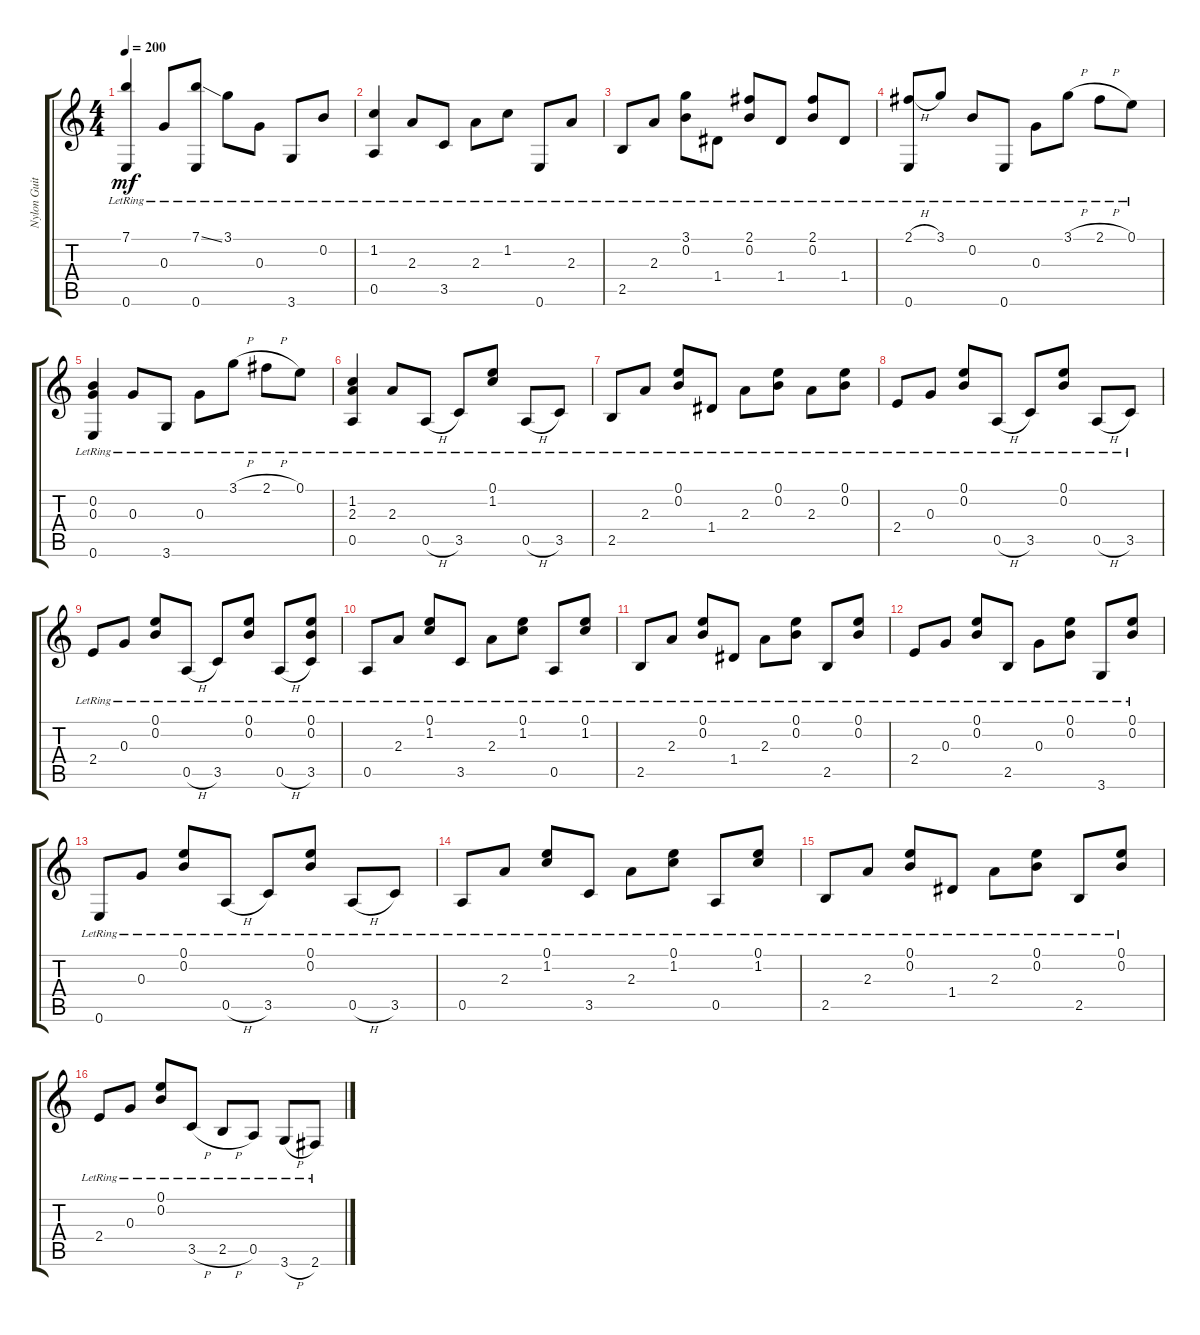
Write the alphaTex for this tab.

\track ("Nylon Guitar" "Nylon Guit") {instrument acousticguitarnylon}
\staff {score tabs}
\tuning (E4 B3 G3 D3 A2 E2) {hide}
\ts (4 4)
\tempo 200
\clef g2
\ks c
(7.1{lr} 0.6{lr}).4{dy mf} 0.3{lr}.8 (7.1{ss lr} 0.6{lr}).8 3.1{lr}.8 0.3{lr}.8 3.6{lr}.8 0.2{lr}.8 |
(1.2{lr} 0.5{lr}).4 2.3{lr}.8 3.5{lr}.8 2.3{lr}.8 1.2{lr}.8 0.6{lr}.8 2.3{lr}.8 |
2.5{lr}.8 2.3{lr}.8 (3.1{lr} 0.2{lr}).8 1.4{lr}.8 (2.1{lr} 0.2{lr}).8 1.4{lr}.8 (2.1{lr} 0.2{lr}).8 1.4{lr}.8 |
(2.1{h lr} 0.6{lr}).8 3.1{lr}.8 0.2{lr}.8 0.6{lr}.8 0.3{lr}.8 3.1{h lr}.8 2.1{h lr}.8 0.1{lr}.8 |
(0.2{lr} 0.3{lr} 0.6{lr}).4 0.3{lr}.8 3.6{lr}.8 0.3{lr}.8 3.1{h lr}.8 2.1{h lr}.8 0.1{lr}.8 |
(1.2{lr} 2.3{lr} 0.5{lr}).4 2.3{lr}.8 0.5{h lr}.8 3.5{lr}.8 (0.1{lr} 1.2{lr}).8 0.5{h lr}.8 3.5{lr}.8 |
2.5{lr}.8 2.3{lr}.8 (0.1{lr} 0.2{lr}).8 1.4{lr}.8 2.3{lr}.8 (0.1{lr} 0.2{lr}).8 2.3{lr}.8 (0.1{lr} 0.2{lr}).8 |
2.4{lr}.8 0.3{lr}.8 (0.1{lr} 0.2{lr}).8 0.5{h lr}.8 3.5{lr}.8 (0.1{lr} 0.2{lr}).8 0.5{h lr}.8 3.5{lr}.8 |
2.4{lr}.8 0.3{lr}.8 (0.1{lr} 0.2{lr}).8 0.5{h lr}.8 3.5{lr}.8 (0.1{lr} 0.2{lr}).8 0.5{h lr}.8 (0.1{lr} 0.2{lr} 3.5{lr}).8 |
0.5{lr}.8 2.3{lr}.8 (0.1{lr} 1.2{lr}).8 3.5{lr}.8 2.3{lr}.8 (0.1{lr} 1.2{lr}).8 0.5{lr}.8 (0.1{lr} 1.2{lr}).8 |
2.5{lr}.8 2.3{lr}.8 (0.1{lr} 0.2{lr}).8 1.4{lr}.8 2.3{lr}.8 (0.1{lr} 0.2{lr}).8 2.5{lr}.8 (0.1{lr} 0.2{lr}).8 |
2.4{lr}.8 0.3{lr}.8 (0.1{lr} 0.2{lr}).8 2.5{lr}.8 0.3{lr}.8 (0.1{lr} 0.2{lr}).8 3.6{lr}.8 (0.1{lr} 0.2{lr}).8 |
0.6{lr}.8 0.3{lr}.8 (0.1{lr} 0.2{lr}).8 0.5{h lr}.8 3.5{lr}.8 (0.1{lr} 0.2{lr}).8 0.5{h lr}.8 3.5{lr}.8 |
0.5{lr}.8 2.3{lr}.8 (0.1{lr} 1.2{lr}).8 3.5{lr}.8 2.3{lr}.8 (0.1{lr} 1.2{lr}).8 0.5{lr}.8 (0.1{lr} 1.2{lr}).8 |
2.5{lr}.8 2.3{lr}.8 (0.1{lr} 0.2{lr}).8 1.4{lr}.8 2.3{lr}.8 (0.1{lr} 0.2{lr}).8 2.5{lr}.8 (0.1{lr} 0.2{lr}).8 |
2.4{lr}.8 0.3{lr}.8 (0.1{lr} 0.2{lr}).8 3.5{h lr}.8 2.5{h lr}.8 0.5{lr}.8 3.6{h lr}.8 2.6{lr}.8
